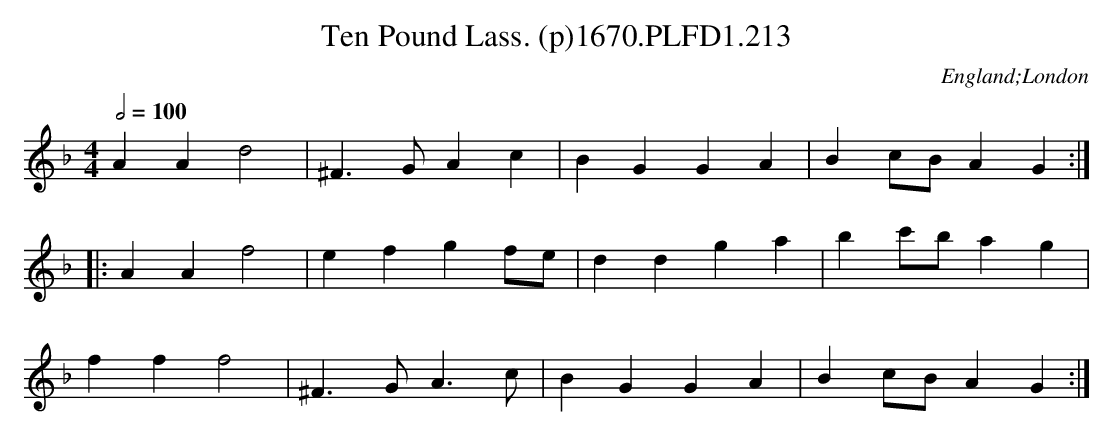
X:1
T:Ten Pound Lass. (p)1670.PLFD1.213
M:4/4
L:1/8
Q:1/2=100
O:England;London
K:F
A2 A2d4|^F3 G A2 c2|B2 G2 G2 A2 |B2 cB A2 G2:|
|:A2 A2 f4| e2 f2 g2 fe|d2 d2 g2 a2| b2 c'b a2 g2|
f2 f2 f4|^F3 G A3 c|B2G2 G2 A2|B2 cB A2 G2:|
